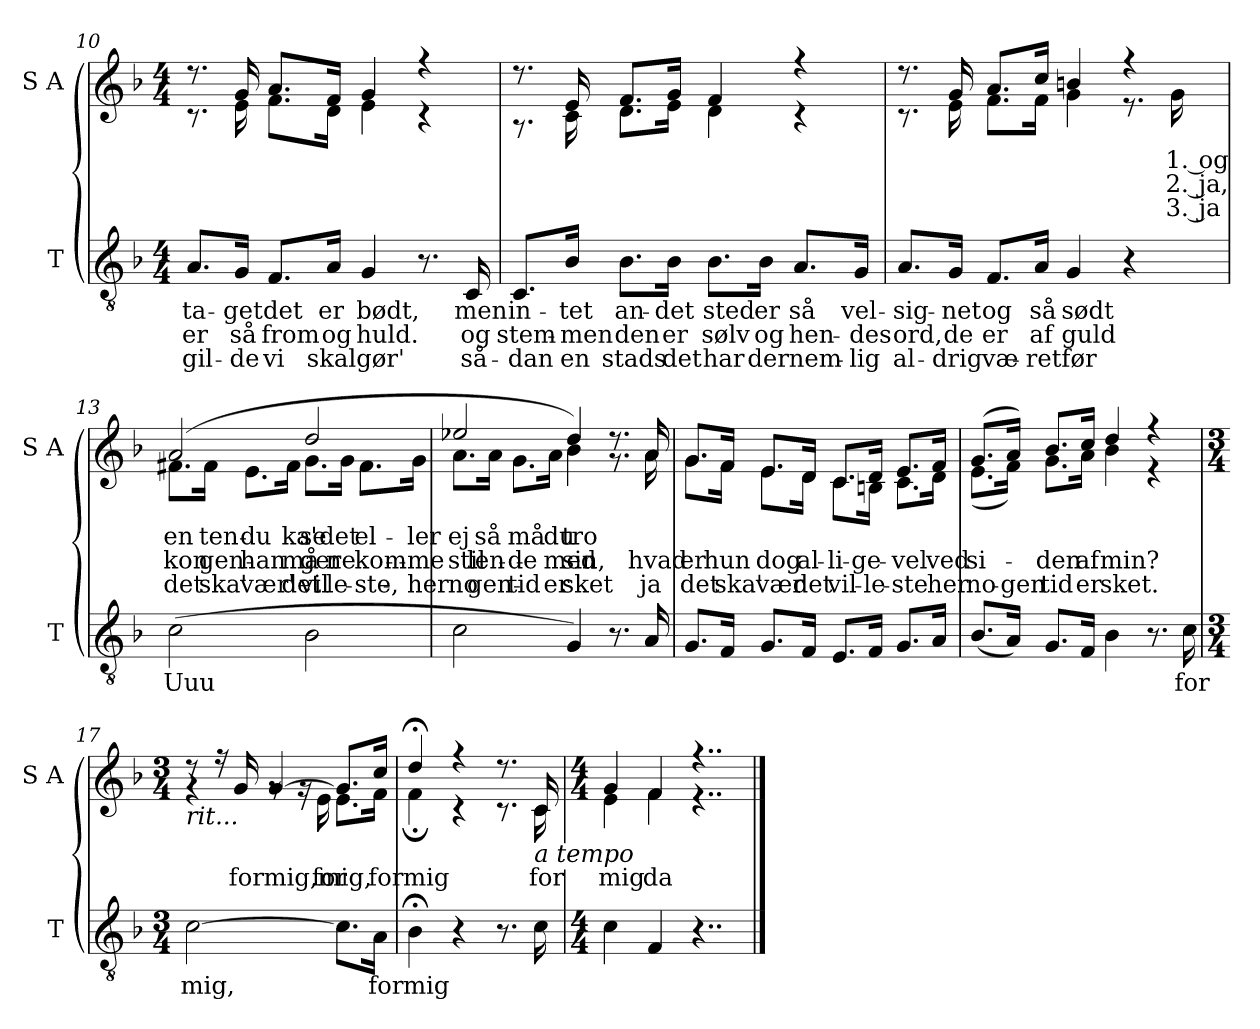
**kern	**text	**text	**text	**kern	**text	**text	**text
*part2	*part2	*part2	*part2	*part1	*part1	*part1	*part1
*staff2	*staff2	*staff2	*staff2	*staff1	*staff1	*staff1	*staff1
*I"T	*	*	*	*I"S A	*	*	*
*I'T	*	*	*	*I'S A	*	*	*
*clefGv2	*	*	*	*clefG2	*	*	*
*k[b-]	*	*	*	*k[b-]	*	*	*
*M4/4	*	*	*	*M4/4	*	*	*
=10	=10	=10	=10	=10	=10	=10	=10
!	!LO:LY:b	!LO:LY:b	!LO:LY:b	!	!	!	!
*	*	*	*	*^	*	*	*
8.A/L	ta-	er	gil-	8.r	8.r	.	.	.
!	!LO:LY:b	!LO:LY:b	!LO:LY:b	!	!	!	!	!
16G/Jk	-get	så	-de	16g/	16e\	.	.	.
!	!LO:LY:b	!LO:LY:b	!LO:LY:b	!	!	!	!	!
8.F/L	det	from	vi	8.a/L	8.f\L	.	.	.
!	!LO:LY:b	!LO:LY:b	!LO:LY:b	!	!	!	!	!
16A/Jk	er	og	skal	16f/Jk	16d\Jk	.	.	.
!	!LO:LY:b	!LO:LY:b	!LO:LY:b	!	!	!	!	!
4G/	bødt,	huld.	gør'	4g/	4e\	.	.	.
8.r	.	.	.	4r	4r	.	.	.
!	!LO:LY:b	!LO:LY:b	!LO:LY:b	!	!	!	!	!
16C/	men	og	så-	.	.	.	.	.
!!LO:PB:g=z	!!
=11	=11	=11	=11	=11	=11	=11	=11	=11
!	!LO:LY:b	!LO:LY:b	!LO:LY:b	!	!	!	!	!
8.C/L	in-	stem-	-dan	8.r	8.r	.	.	.
!	!LO:LY:b	!LO:LY:b	!LO:LY:b	!	!	!	!	!
16B-/Jk	-tet	-men	en	16e/	16c\	.	.	.
!	!LO:LY:b	!LO:LY:b	!LO:LY:b	!	!	!	!	!
8.B-\L	an-	den	stads	8.f/L	8.d\L	.	.	.
!	!LO:LY:b	!LO:LY:b	!LO:LY:b	!	!	!	!	!
16B-\Jk	-det	er	det	16g/Jk	16e\Jk	.	.	.
!	!LO:LY:b	!LO:LY:b	!LO:LY:b	!	!	!	!	!
8.B-\L	sted	sølv	har	4f/	4d\	.	.	.
!	!LO:LY:b	!LO:LY:b	!LO:LY:b	!	!	!	!	!
16B-\Jk	er	og	der	.	.	.	.	.
!	!LO:LY:b	!LO:LY:b	!LO:LY:b	!	!	!	!	!
8.A/L	så	hen-	nem-	4r	4r	.	.	.
!	!LO:LY:b	!LO:LY:b	!LO:LY:b	!	!	!	!	!
16G/Jk	vel-	-des	-lig	.	.	.	.	.
=12	=12	=12	=12	=12	=12	=12	=12	=12
!	!LO:LY:b	!LO:LY:b	!LO:LY:b	!	!	!	!	!
8.A/L	-sig-	ord,	al-	8.r	8.r	.	.	.
!	!LO:LY:b	!LO:LY:b	!LO:LY:b	!	!	!	!	!
16G/Jk	-net	de	-drig	16g/	16e\	.	.	.
!	!LO:LY:b	!LO:LY:b	!LO:LY:b	!	!	!	!	!
8.F/L	og	er	væ-	8.a/L	8.f\L	.	.	.
!	!LO:LY:b	!LO:LY:b	!LO:LY:b	!	!	!	!	!
16A/Jk	så	af	-ret	16cc/Jk	16f\Jk	.	.	.
!	!LO:LY:b	!LO:LY:b	!LO:LY:b	!	!	!	!	!
4G/	sødt	guld	før	4bn/	4g\	.	.	.
4r	.	.	.	4r	8.r	.	.	.
!	!	!	!	!	!	!LO:LY:b	!LO:LY:b	!LO:LY:b
.	.	.	.	.	16g\	1. og	2. ja,	3. ja
!!LO:LB:g=z	!!
=13	=13	=13	=13	=13	=13	=13	=13	=13
!	!LO:LY:b	!	!	!	!	!LO:LY:a	!	!
!	!	!	!	!	!	!LO:LY:b	!LO:LY:b	!LO:LY:b
(>2c\	Uuu	.	.	(>2a/	8.f#X\L	en-	kon-	det
!	!	!	!	!	!	!LO:LY:b	!LO:LY:b	!LO:LY:b
.	.	.	.	.	16f#\Jk	-ten	-gen	ska'
!	!	!	!	!	!	!LO:LY:b	!LO:LY:b	!LO:LY:b
.	.	.	.	.	8.e\L	du	han	vær'
!	!	!	!	!	!	!LO:LY:b	!LO:LY:b	!LO:LY:b
.	.	.	.	.	16f#\Jk	ka'	må	det
!	!	!	!	!	!	!LO:LY:b	!LO:LY:b	!LO:LY:b
2B-\	.	.	.	2dd/	8.g\L	se	ger-	vil-
!	!	!	!	!	!	!LO:LY:b	!LO:LY:b	!LO:LY:b
.	.	.	.	.	16g\Jk	det	-ne	-le-
!	!	!	!	!	!	!LO:LY:b	!LO:LY:b	!LO:LY:b
.	.	.	.	.	8.f#\L	el-	kom-	-ste,
!	!	!	!	!	!	!LO:LY:b	!LO:LY:b	!LO:LY:b
.	.	.	.	.	16g\Jk	-ler	-me	her
=14	=14	=14	=14	=14	=14	=14	=14	=14
!	!	!	!	!	!	!LO:LY:b	!LO:LY:b	!LO:LY:b
2c\	.	.	.	2ee-X/	8.a\L	ej	stil-	no-
!	!	!	!	!	!	!LO:LY:b	!LO:LY:b	!LO:LY:b
.	.	.	.	.	16a\Jk	så	-len-	-gen
!	!	!	!	!	!	!LO:LY:b	!LO:LY:b	!LO:LY:b
.	.	.	.	.	8.g\L	må	-de	tid
!	!	!	!	!	!	!LO:LY:b	!LO:LY:b	!LO:LY:b
.	.	.	.	.	16a\Jk	du	med	er
!	!	!	!	!	!	!LO:LY:b	!LO:LY:b	!LO:LY:b
4G/)	.	.	.	4dd/)	4b-\	tro	sin,	sket
8.r	.	.	.	8.r	8.r	.	.	.
!	!	!	!	!	!	!LO:LY:b	!	!
!	!	!	!	!	!	!	!LO:LY:b	!LO:LY:b
16A/	.	.	.	16a/	16a\	.	hvad	ja
!!LO:LB:g=z	!!
=15	=15	=15	=15	=15	=15	=15	=15	=15
!	!	!	!	!	!	!LO:LY:b	!	!
!	!	!	!	!	!	!	!LO:LY:b	!LO:LY:b
8.G/L	.	.	.	8.g/L	8.g\L	.	er	det
!	!	!	!	!	!	!LO:LY:b	!	!
!	!	!	!	!	!	!	!LO:LY:b	!LO:LY:b
16F/Jk	.	.	.	16f/Jk	16f\Jk	.	hun	ska'
!	!	!	!	!	!	!LO:LY:b	!	!
!	!	!	!	!	!	!	!LO:LY:b	!LO:LY:b
8.G/L	.	.	.	8.e/L	8.e\L	.	dog	vær
!	!	!	!	!	!	!LO:LY:b	!	!
!	!	!	!	!	!	!	!LO:LY:b	!LO:LY:b
16F/Jk	.	.	.	16d/Jk	16d\Jk	.	al-	det
!	!	!	!	!	!	!LO:LY:b	!	!
!	!	!	!	!	!	!	!LO:LY:b	!LO:LY:b
8.E/L	.	.	.	8.c/L	8.c\L	.	-li-	vil-
!	!	!	!	!	!	!LO:LY:b	!	!
!	!	!	!	!	!	!	!LO:LY:b	!LO:LY:b
16F/Jk	.	.	.	16d/Jk	16Bn\Jk	.	-ge-	-le-
!	!	!	!	!	!	!LO:LY:b	!	!
!	!	!	!	!	!	!	!LO:LY:b	!LO:LY:b
8.G/L	.	.	.	8.e/L	8.c\L	.	-vel	-ste
!	!	!	!	!	!	!LO:LY:b	!	!
!	!	!	!	!	!	!	!LO:LY:b	!LO:LY:b
16A/Jk	.	.	.	16f/Jk	16d\Jk	.	ved	her
=16	=16	=16	=16	=16	=16	=16	=16	=16
!	!	!	!	!	!	!LO:LY:b	!	!
!	!	!	!	!	!	!	!LO:LY:b	!LO:LY:b
(<8.B-/L	.	.	.	(>8.g/L	(<8.e\L	.	si-	no-
!	!	!	!	!	!	!LO:LY:b	!	!
!	!	!	!	!	!	!	!	!LO:LY:b
16A/Jk)	.	.	.	16a/Jk)	16f\Jk)	.	.	-gen
!	!	!	!	!	!	!LO:LY:b	!	!
!	!	!	!	!	!	!	!LO:LY:b	!LO:LY:b
8.G/L	.	.	.	8.b-/L	8.g\L	.	-den	tid
!	!	!	!	!	!	!LO:LY:b	!	!
!	!	!	!	!	!	!	!LO:LY:b	!LO:LY:b
16F/Jk	.	.	.	16cc/Jk	16a\Jk	.	af	er
!	!	!	!	!	!	!LO:LY:b	!	!
!	!	!	!	!	!	!	!LO:LY:b	!LO:LY:b
4B-\	.	.	.	4dd/	4b-\	.	min?	sket.
8.r	.	.	.	4r	4r	.	.	.
!	!LO:LY:b	!	!	!	!	!	!	!
16c\	for	.	.	.	.	.	.	.
=17	=17	=17	=17	=17	=17	=17	=17	=17
*M3/4	*	*	*	*M3/4	*	*	*	*
!	!	!	!	!LO:TX:b:i:t=rit...	!	!	!	!
!	!LO:LY:b	!	!	!	!	!	!	!
[2c\	mig,	.	.	8r	4rg	.	.	.
.	.	.	.	16r	.	.	.	.
!	!	!	!	!	!	!LO:LY:a	!	!
.	.	.	.	16g/	.	for	.	.
!	!	!	!	!	!	!LO:LY:a	!	!
.	.	.	.	[4g/	8rg	mig,	.	.
.	.	.	.	.	16rg	.	.	.
!	!	!	!	!	!	!LO:LY:b	!	!
.	.	.	.	.	16e\	for	.	.
!	!	!	!	!	!	!LO:LY:b	!	!
8.c\L]	.	.	.	8.g/L]	8.e\L	mig,	.	.
!	!LO:LY:b	!	!	!	!	!LO:LY:a	!	!
!	!	!	!	!	!	!LO:LY:b	!	!
16A\Jk	for	.	.	16cc/Jk	16f\Jk	for	.	.
!!LO:LB:g=z	!!
=18	=18	=18	=18	=18	=18	=18	=18	=18
!	!LO:LY:b	!	!	!	!	!LO:LY:a	!	!
!	!	!	!	!	!	!LO:LY:b	!	!
4B-;<\	mig	.	.	4dd;</	4f;\	mig	.	.
4r	.	.	.	4r	4r	.	.	.
8.r	.	.	.	8.r	8.r	.	.	.
!	!	!	!	!LO:TX:b:i:t=a tempo	!	!	!	!
!	!	!	!	!	!	!LO:LY:b	!	!
16c\	.	.	.	16c/	16c\	for	.	.
=19	=19	=19	=19	=19	=19	=19	=19	=19
*M4/4	*	*	*	*M4/4	*	*	*	*
!	!	!	!	!	!	!LO:LY:b	!	!
4c\	.	.	.	4g/	4e\	mig	.	.
!	!	!	!	!	!	!LO:LY:b	!	!
4F/	.	.	.	4f/	4f\	da	.	.
4..r	.	.	.	4..r	4..r	.	.	.
*	*	*	*	*v	*v	*	*	*
==	==	==	==	==	==	==	==
*-	*-	*-	*-	*-	*-	*-	*-
